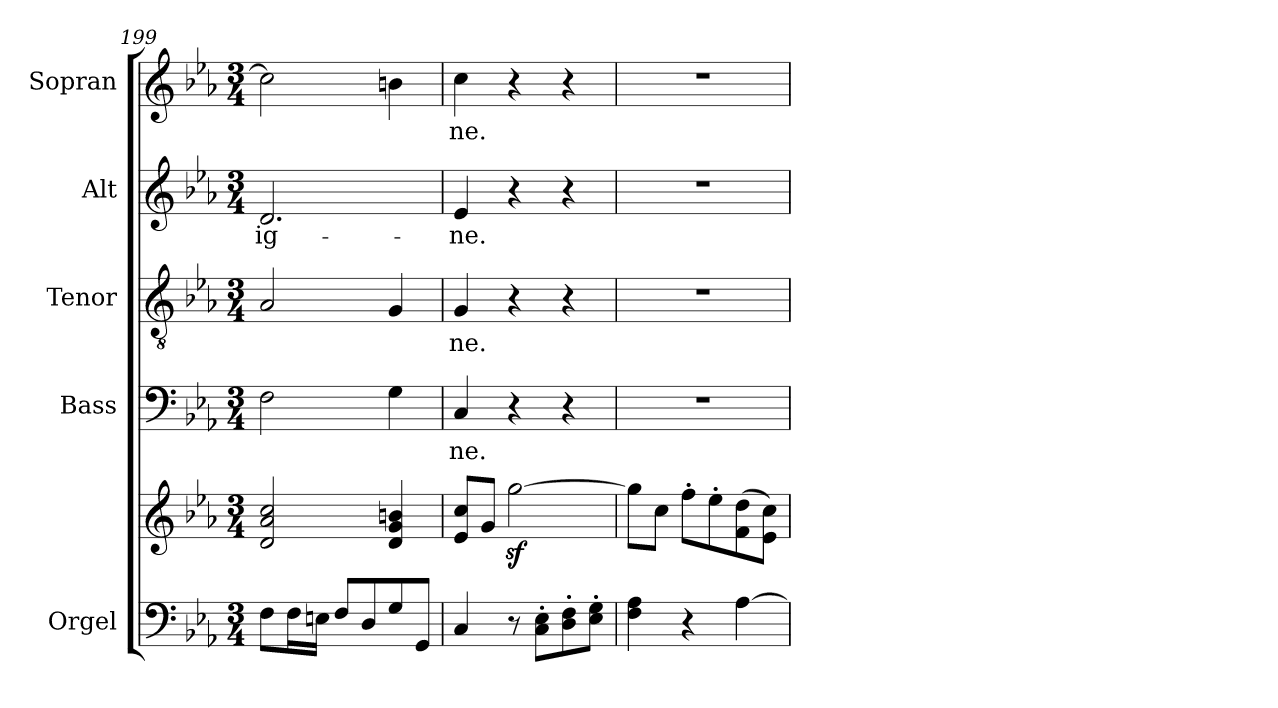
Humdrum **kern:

**kern	**kern	**kern	**text	**kern	**text	**kern	**text	**kern	**text
*part5	*part5	*part4	*part4	*part3	*part3	*part2	*part2	*part1	*part1
*staff6	*staff5	*staff4	*staff4	*staff3	*staff3	*staff2	*staff2	*staff1	*staff1
*I"Orgel	*	*I"Bass	*	*I"Tenor	*	*I"Alt	*	*I"Sopran	*
*I'Org.	*	*I'B.	*	*I'T.	*	*I'A.	*	*I'S.	*
*clefF4	*clefG2	*clefF4	*	*clefGv2	*	*clefG2	*	*clefG2	*
*k[b-e-a-]	*k[b-e-a-]	*k[b-e-a-]	*	*k[b-e-a-]	*	*k[b-e-a-]	*	*k[b-e-a-]	*
*E-:	*E-:	*E-:	*	*E-:	*	*E-:	*	*E-:	*
*M3/4	*M3/4	*M3/4	*	*M3/4	*	*M3/4	*	*M3/4	*
=199	=199	=199	=199	=199	=199	=199	=199	=199	=199
!	!	!	!	!	!	!	!LO:LY:b	!	!
8F\L	2d/ 2a-/ 2cc/	2F\	.	2A-/	.	2.d/	ig-	2cc\]	.
16F\L	.	.	.	.	.	.	.	.	.
16En\JJ	.	.	.	.	.	.	.	.	.
8F/L	.	.	.	.	.	.	.	.	.
8D/	.	.	.	.	.	.	.	.	.
8G/	4d/ 4g/ 4bn/	4G\	.	4G/	.	.	.	4bn\	.
8GG/J	.	.	.	.	.	.	.	.	.
=200	=200	=200	=200	=200	=200	=200	=200	=200	=200
!	!	!	!LO:LY:b	!	!LO:LY:b	!	!LO:LY:b	!	!LO:LY:b
4C/	8e-/ 8cc/L	4C/	-ne.	4G/	-ne.	4e-/	-ne.	4cc\	-ne.
.	8g/J	.	.	.	.	.	.	.	.
8r	[2ggz<\	4r	.	4r	.	4r	.	4r	.
8C\'> 8E-\'>L	.	.	.	.	.	.	.	.	.
8D\'> 8F\'>	.	4r	.	4r	.	4r	.	4r	.
8E-\'> 8G\'>J	.	.	.	.	.	.	.	.	.
=201	=201	=201	=201	=201	=201	=201	=201	=201	=201
4F\ 4A-\	8gg\L]	2.r	.	2.r	.	2.r	.	2.r	.
.	8cc\J	.	.	.	.	.	.	.	.
4r	8ff'>\L	.	.	.	.	.	.	.	.
.	8ee-'>\	.	.	.	.	.	.	.	.
[4A-\	(>8f\ 8dd\	.	.	.	.	.	.	.	.
.	8e-\ 8cc\J)	.	.	.	.	.	.	.	.
=	=	=	=	=	=	=	=	=	=
*-	*-	*-	*-	*-	*-	*-	*-	*-	*-
